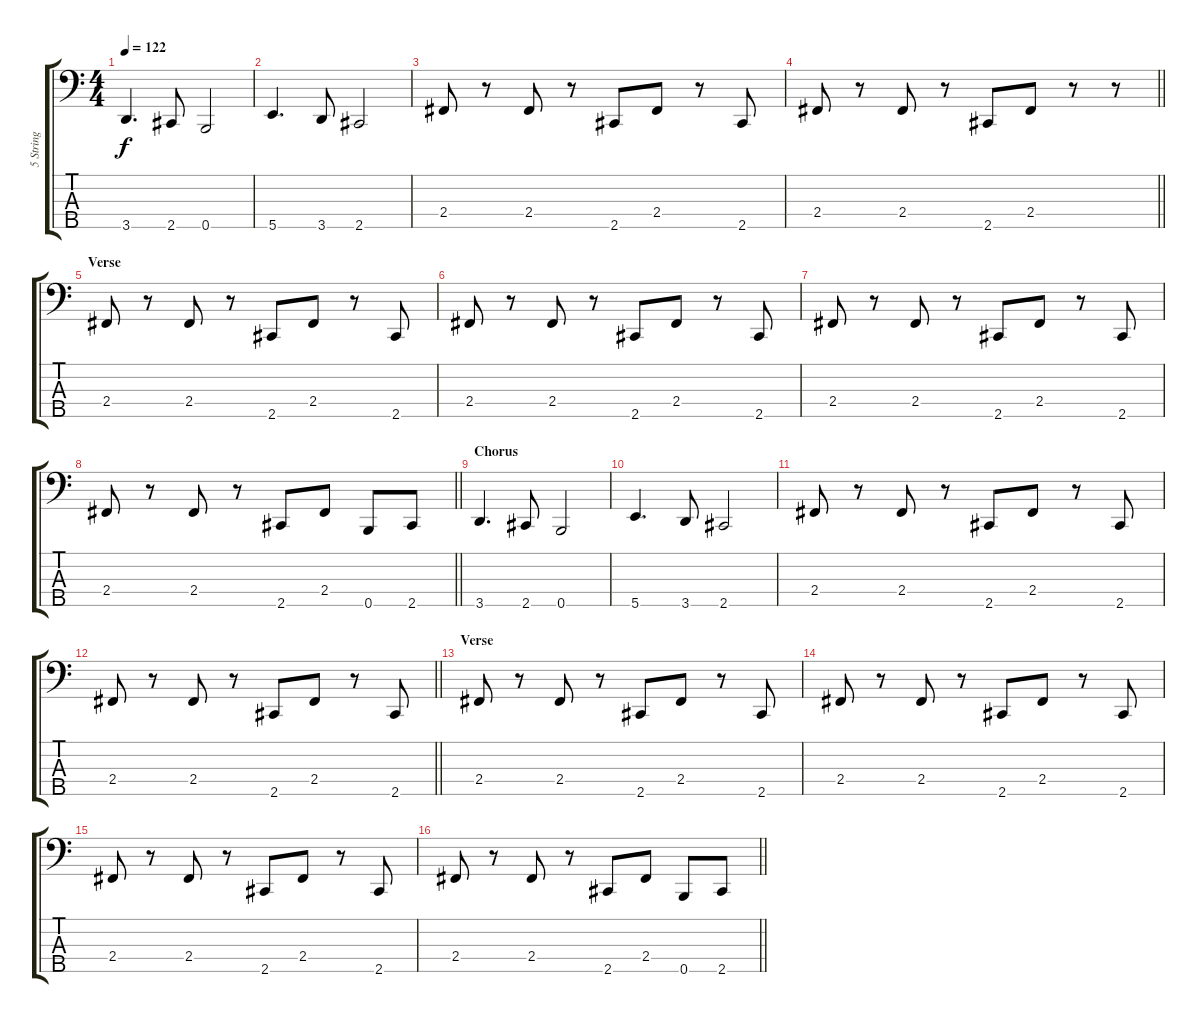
\track ("5 String" "5 String") {instrument synthbass1}
\staff {score tabs}
\tuning (G2 D2 A1 E1 B0) {hide}
\ts (4 4)
\tempo 122
\clef f4
\ks c
3.5.4{d dy f} 2.5.8 0.5.2 |
5.5.4{d} 3.5.8 2.5.2 |
2.4.8 r.8 2.4.8 r.8 2.5.8 2.4.8 r.8 2.5.8 |
\barLineRight lightlight
2.4.8 r.8 2.4.8 r.8 2.5.8 2.4.8 r.8 r.8 |
\section ("" "Verse")
2.4.8 r.8 2.4.8 r.8 2.5.8 2.4.8 r.8 2.5.8 |
2.4.8 r.8 2.4.8 r.8 2.5.8 2.4.8 r.8 2.5.8 |
2.4.8 r.8 2.4.8 r.8 2.5.8 2.4.8 r.8 2.5.8 |
\barLineRight lightlight
2.4.8 r.8 2.4.8 r.8 2.5.8 2.4.8 0.5.8 2.5.8 |
\section ("" "Chorus")
3.5.4{d} 2.5.8 0.5.2 |
5.5.4{d} 3.5.8 2.5.2 |
2.4.8 r.8 2.4.8 r.8 2.5.8 2.4.8 r.8 2.5.8 |
\barLineRight lightlight
2.4.8 r.8 2.4.8 r.8 2.5.8 2.4.8 r.8 2.5.8 |
\section ("" "Verse")
2.4.8 r.8 2.4.8 r.8 2.5.8 2.4.8 r.8 2.5.8 |
2.4.8 r.8 2.4.8 r.8 2.5.8 2.4.8 r.8 2.5.8 |
2.4.8 r.8 2.4.8 r.8 2.5.8 2.4.8 r.8 2.5.8 |
\barLineRight lightlight
2.4.8 r.8 2.4.8 r.8 2.5.8 2.4.8 0.5.8 2.5.8
